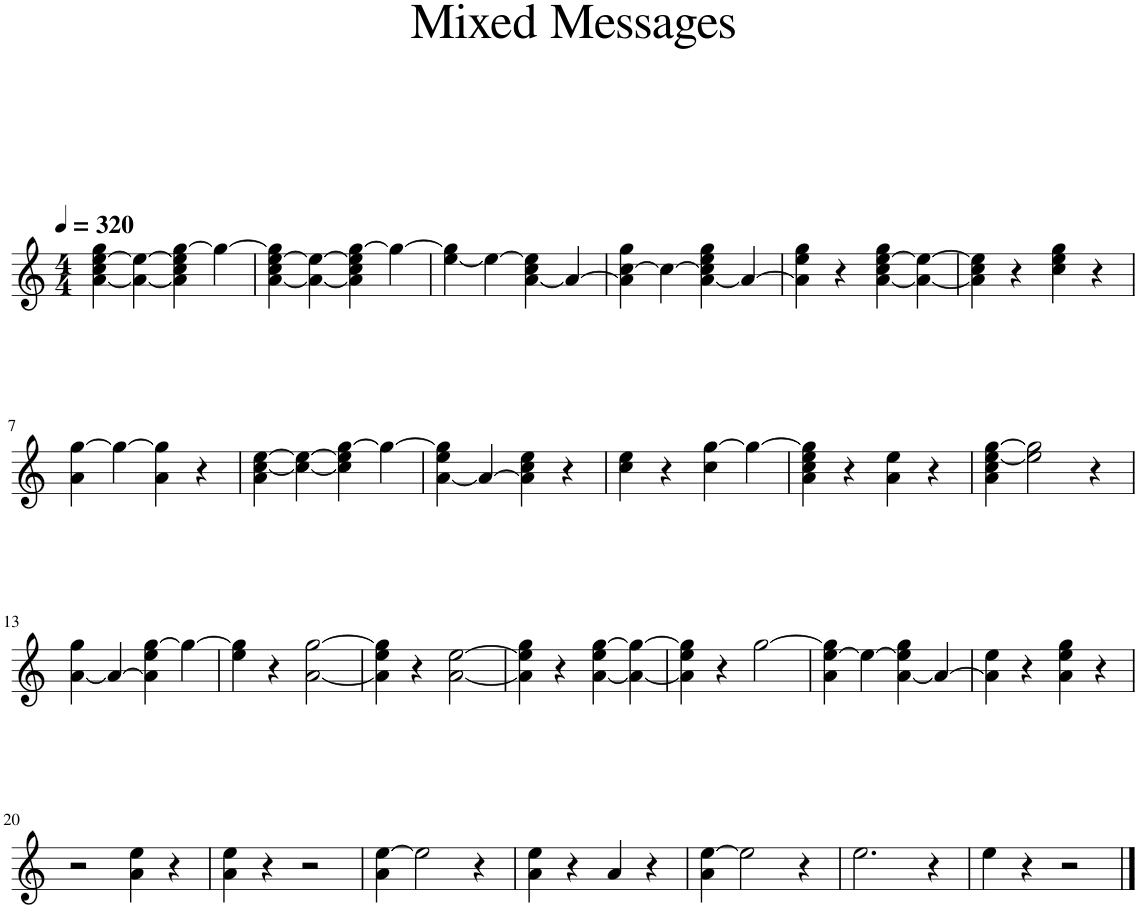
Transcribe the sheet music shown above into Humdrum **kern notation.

**kern
*part1
*staff1
*I"Piano
*I'Pno.
*clefG2
*k[]
*M4/4
*MM320
=1
[4a\ 4cc\ [4ee\ 4gg\
4a\_ 4ee\_
4a\] 4cc\ 4ee\] [4gg\
4gg\_
=2
[4a\ 4cc\ [4ee\ 4gg\]
4a\_ 4ee\_
4a\] 4cc\ 4ee\] [4gg\
4gg\_
=3
[4ee\ 4gg\]
4ee\_
[4a\ 4cc\ 4ee\]
4a/_
=4
4a\] [4cc\ 4gg\
4cc\_
[4a\ 4cc\] 4ee\ 4gg\
4a/_
=5
4a\] 4ee\ 4gg\
4r
[4a\ 4cc\ [4ee\ 4gg\
4a\_ 4ee\_
=6
4a\] 4cc\ 4ee\]
4r
4cc\ 4ee\ 4gg\
4r
!!LO:LB:g=z
=7
4a\ [4gg\
4gg\_
4a\ 4gg\]
4r
=8
4a\ [4cc\ [4ee\
4cc\_ 4ee\_
4cc\] 4ee\] [4gg\
4gg\_
=9
[4a\ 4ee\ 4gg\]
4a/_
4a\] 4cc\ 4ee\
4r
=10
4cc\ 4ee\
4r
4cc\ [4gg\
4gg\_
=11
4a\ 4cc\ 4ee\ 4gg\]
4r
4a\ 4ee\
4r
=12
4a\ 4cc\ [4ee\ [4gg\
2ee\] 2gg\]
4r
!!LO:LB:g=z
=13
[4a\ 4gg\
4a/_
4a\] 4ee\ [4gg\
4gg\_
=14
4ee\ 4gg\]
4r
[2a\ [2gg\
=15
4a\] 4ee\ 4gg\]
4r
[2a\ [2ee\
=16
4a\] 4ee\] 4gg\
4r
[4a\ 4ee\ [4gg\
4a\_ 4gg\_
=17
4a\] 4ee\ 4gg\]
4r
[2gg\
=18
4a\ [4ee\ 4gg\]
4ee\_
[4a\ 4ee\] 4gg\
4a/_
=19
4a\] 4ee\
4r
4a\ 4ee\ 4gg\
4r
!!LO:LB:g=z
=20
2r
4a\ 4ee\
4r
=21
4a\ 4ee\
4r
2r
=22
4a\ [4ee\
2ee\]
4r
=23
4a\ 4ee\
4r
4a/
4r
=24
4a\ [4ee\
2ee\]
4r
=25
2.ee\
4r
=26
4ee\
4r
2r
==
*-
